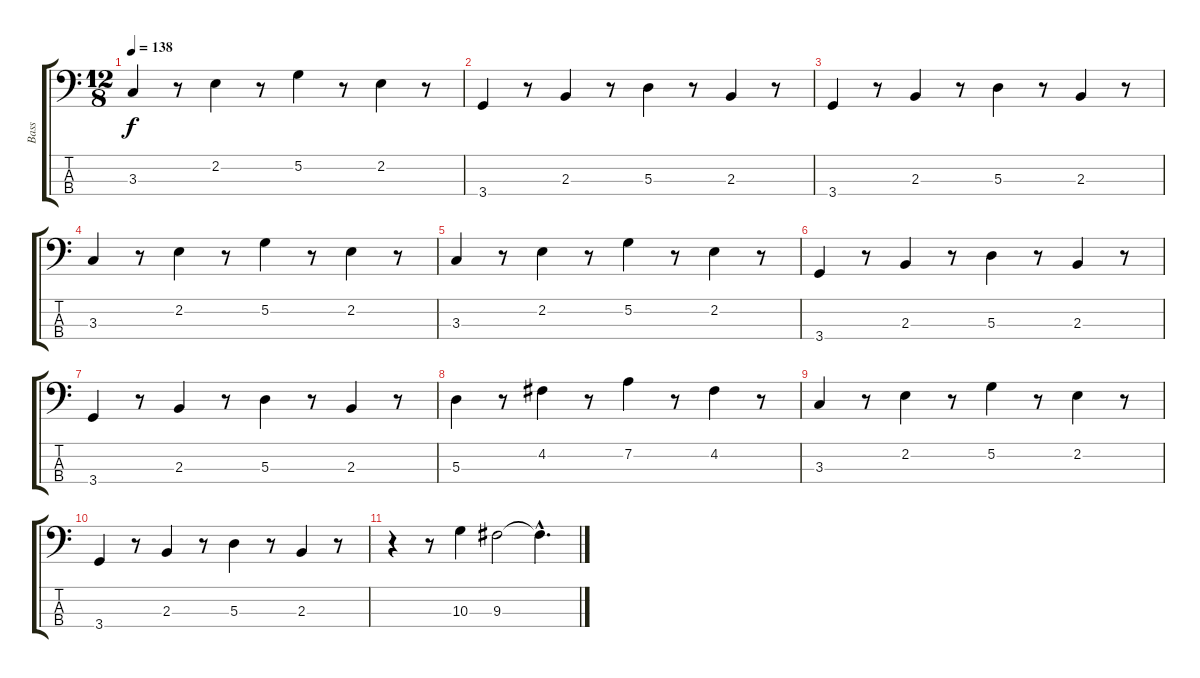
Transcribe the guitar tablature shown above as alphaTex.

\track ("Bass" "Bass") {instrument electricbassfinger}
\staff {score tabs}
\tuning (G2 D2 A1 E1) {hide}
\ts (12 8)
\tempo 138
\clef f4
\ks c
3.3.4{dy f} r.8 2.2.4 r.8 5.2.4 r.8 2.2.4 r.8 |
3.4.4 r.8 2.3.4 r.8 5.3.4 r.8 2.3.4 r.8 |
3.4.4 r.8 2.3.4 r.8 5.3.4 r.8 2.3.4 r.8 |
3.3.4 r.8 2.2.4 r.8 5.2.4 r.8 2.2.4 r.8 |
3.3.4 r.8 2.2.4 r.8 5.2.4 r.8 2.2.4 r.8 |
3.4.4 r.8 2.3.4 r.8 5.3.4 r.8 2.3.4 r.8 |
3.4.4 r.8 2.3.4 r.8 5.3.4 r.8 2.3.4 r.8 |
5.3.4 r.8 4.2.4 r.8 7.2.4 r.8 4.2.4 r.8 |
3.3.4 r.8 2.2.4 r.8 5.2.4 r.8 2.2.4 r.8 |
3.4.4 r.8 2.3.4 r.8 5.3.4 r.8 2.3.4 r.8 |
r.4 r.8 10.3.4 9.3.2 9.3{hac t}.4{d}
